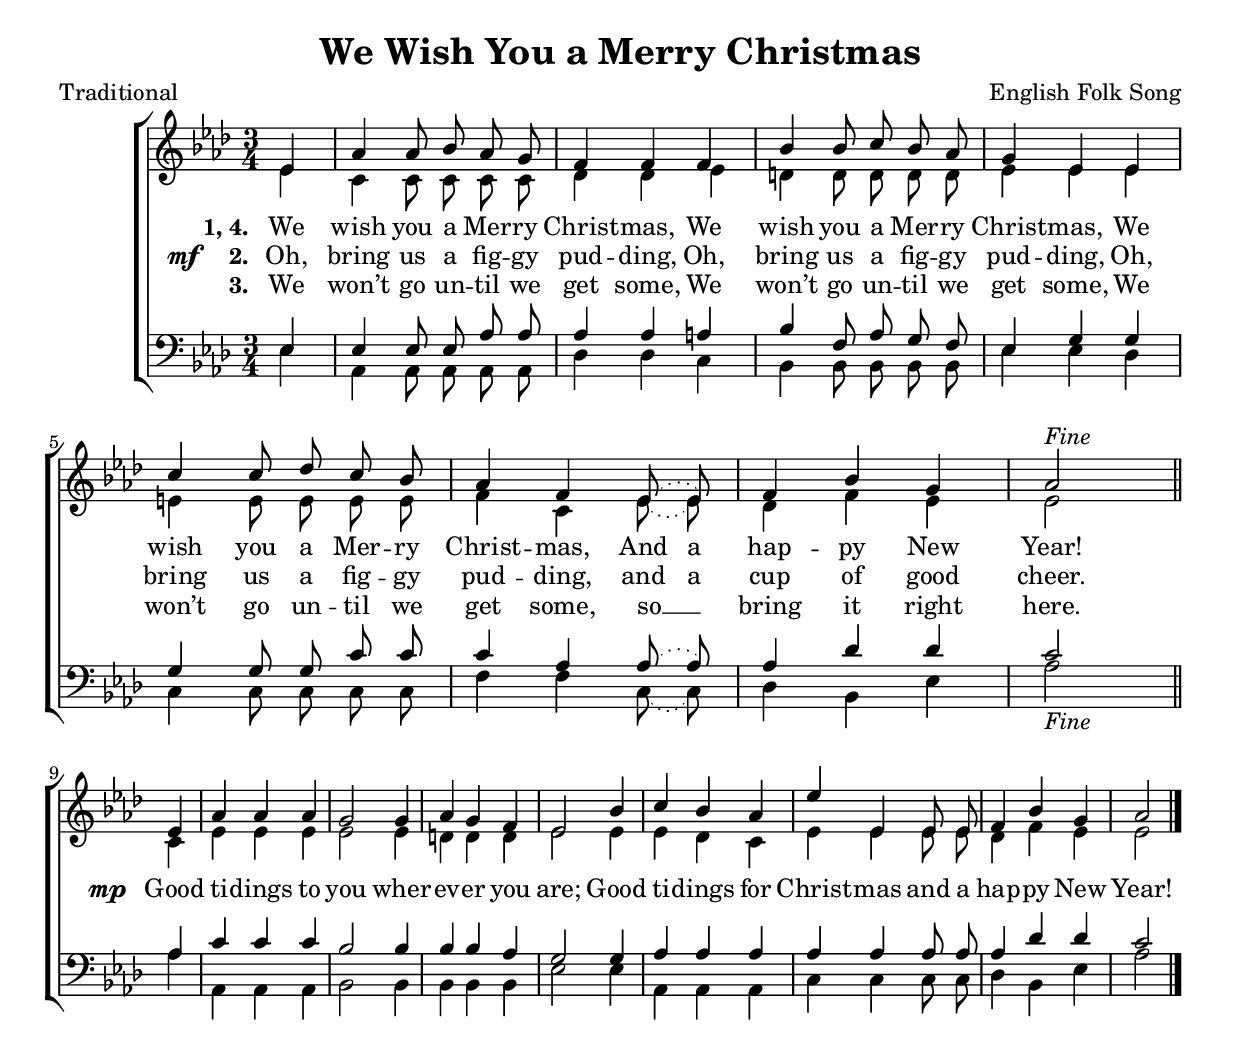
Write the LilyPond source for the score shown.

\version "2.14.2"
\include "util.ly"
\header {
    title = "We Wish You a Merry Christmas"
    poet = "Traditional"
    composer = "English Folk Song"
  }

global = {
  \key aes \major
  \time 3/4
  \autoBeamOff
  %\override DynamicLineSpanner #'staff-padding = #0.0
  %\override DynamicLineSpanner #'Y-extent = #'(-0.5 . 0.5)
}

sopMusic = \relative c' {
  \partial 4 ees4 |
  aes4 aes8\noBeam bes aes\noBeam g |
  f4 f f |
  bes bes8\noBeam c bes\noBeam aes |
  g4 ees ees |
  
  c' c8\noBeam des c\noBeam bes |
  \slurDotted aes4 f ees8\noBeam( ees) |
  f4 bes g |
  \partial 2 aes2^\markup\italic"Fine" \bar "||" \break
  \partial 4 ees4 |
  aes aes aes |
  
  g2 g4 |
  aes g f |
  ees2 bes'4 |
  c bes aes |
  ees' ees, ees8\noBeam ees |
  f4 bes g |
  \partial 2 aes2 \bar "|."
}
sopWords = \lyricmode {
  
}

altoMusic = \relative c' {
  ees4 |
  c c8\noBeam c c\noBeam c |
  des4 des ees |
  d d8\noBeam d d\noBeam d |
  ees4 ees ees |
  
  e e8\noBeam e e\noBeam e |
  \slurDotted f4 c ees8\noBeam( ees) |
  des4 f ees |
  ees2 \bar "||"
  c4 |
  ees4 ees ees |
  
  ees2 ees4 |
  d4 d d |
  ees2 ees4 |
  ees des c |
  ees ees ees8\noBeam ees |
  des4 f ees |
  \partial 2 ees2 \bar "|."
}
altoWords = \lyricmode {
  \dropLyricsV
  \set stanza = #"1, 4. "
  \set ignoreMelismata = ##t
  We wish you a Mer -- ry Christ -- mas,
  We wish you a Mer -- ry Christ -- mas,
  We wish you a Mer -- ry Christ -- mas,
  And a hap -- py New Year!
}
altoWordsII = {
  \dropLyricsV
  \set stanza = \markup{\dynamic"mf   " "2. "}
  \lyricmode {
  %\markup\italic
    \set ignoreMelismata = ##t
    Oh, bring us a fig -- gy pud -- ding,
    Oh, bring us a fig -- gy pud -- ding,
    Oh, bring us a fig -- gy pud -- ding,
    and a cup of good cheer.
  }
  \set stanza = \markup\dynamic"mp "
  \lyricmode{
    Good ti -- dings to you wher -- ev -- er you are;
    Good ti -- dings for Christ -- mas and a hap -- py New Year!
  }
}
altoWordsIII = \lyricmode {
  \dropLyricsV
  \set stanza = #"3. "
  \set ignoreMelismata = ##t
  We won’t go un -- til we get some,
  We won’t go un -- til we get some,
  We won’t go un -- til we get some,
  so __ _ bring it right here.
}
altoWordsIV = \lyricmode {
  \set stanza = #"4. "
}
altoWordsV = \lyricmode {
  \set stanza = #"5. "
}
altoWordsVI = \lyricmode {
  \set stanza = #"6. "
}
tenorMusic = \relative c {
  ees4 |
  ees4 ees8\noBeam ees aes\noBeam aes |
  aes4 aes a |
  bes f8\noBeam aes g\noBeam f |
  ees4 g g |
  
  g g8\noBeam g c\noBeam c |
  \slurDotted c4 aes aes8\noBeam( aes) |
  aes4 des des |
  c2_\markup\italic"Fine" \bar "||"
  aes4 |
  c c c |
  
  bes2 bes4 |
  bes bes aes |
  g2 g4 |
  aes aes aes |
  aes aes aes8\noBeam aes |
  aes4 des des |
  \partial 2 c2 \bar "|."
}
tenorWords = \lyricmode {

}

bassMusic = \relative c {
  ees4 |
  aes, aes8\noBeam aes aes\noBeam aes |
  des4 des c |
  bes bes8\noBeam bes bes\noBeam bes |
  ees4 ees des |
  
  c c8\noBeam c c\noBeam c |
  \slurDotted f4 f c8\noBeam( c) |
  des4 bes ees |
  aes2 \bar "||"
  aes4 |
  aes, aes aes |
  
  bes2 bes4 |
  bes bes bes |
  ees2 ees4 |
  aes, aes aes |
  c c c8\noBeam c |
  des4 bes ees |
  \partial 2 aes2 \bar "|."
}
bassWords = \lyricmode {

}

pianoRH = \relative c' {
  
}
pianoLH = \relative c' {
  
}

\score {
  <<
   \new ChoirStaff <<
%    \new Lyrics = sopranos \with { \override VerticalAxisGroup #'nonstaff-relatedstaff-spacing = #'((basic-distance . 1)) }
    \new Staff = women <<
      \new Voice = "sopranos" { \voiceOne << \global \sopMusic >> }
      \new Voice = "altos" { \voiceTwo << \global \altoMusic >> }
    >>
    \new Lyrics \with { alignAboveContext = #"women" \override VerticalAxisGroup #'nonstaff-relatedstaff-spacing = #'((basic-distance . 1))} \lyricsto "sopranos" \sopWords
    \new Lyrics = "altosVI"  \with { alignBelowContext = #"women" } \lyricsto "sopranos" \altoWordsVI
    \new Lyrics = "altosV"  \with { alignBelowContext = #"women" } \lyricsto "sopranos" \altoWordsV
    \new Lyrics = "altosIV"  \with { alignBelowContext = #"women" } \lyricsto "sopranos" \altoWordsIV
    \new Lyrics = "altosIII"  \with { alignBelowContext = #"women" } \lyricsto "sopranos" \altoWordsIII
    \new Lyrics = "altosII"  \with { alignBelowContext = #"women" } \lyricsto "sopranos" \altoWordsII
    \new Lyrics = "altos"  \with { alignBelowContext = #"women" \override VerticalAxisGroup #'nonstaff-relatedstaff-spacing = #'((basic-distance . 1))} \lyricsto "sopranos" \altoWords
   \new Staff = men <<
      \clef bass
      \new Voice = "tenors" { \voiceOne << \global \tenorMusic >> }
      \new Voice = "basses" { \voiceTwo << \global \bassMusic >> }
    >>
    \new Lyrics \with { alignAboveContext = #"men" \override VerticalAxisGroup #'nonstaff-relatedstaff-spacing = #'((basic-distance . 1)) } \lyricsto "tenors" \tenorWords
    \new Lyrics \with { alignBelowContext = #"men" \override VerticalAxisGroup #'nonstaff-relatedstaff-spacing = #'((basic-distance . 1)) } \lyricsto "basses" \bassWords
  >>
%    \new PianoStaff << \new Staff { \new Voice { \pianoRH } } \new Staff { \clef "bass" \pianoLH } >>
  >>
  \layout { }
  
  \midi {
    \tempo 4 = 150
    \set Staff.midiInstrument = "flute"
  
    \context {
      \Voice
      \remove "Dynamic_performer"
    }
  }
}
